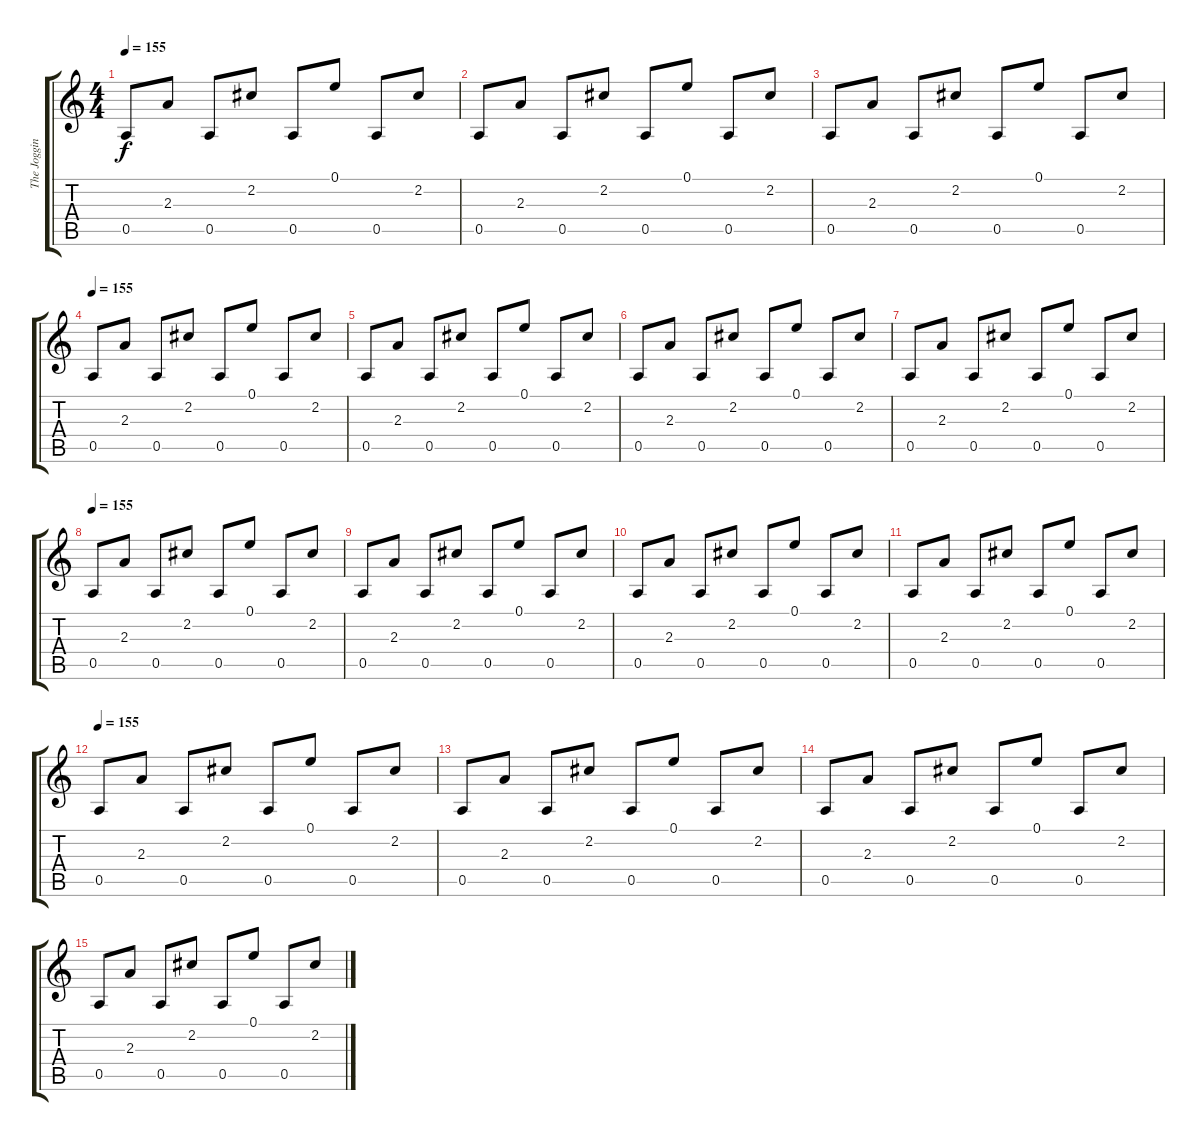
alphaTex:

\track ("The Jogging Man" "The Joggin") {instrument acousticguitarnylon}
\staff {score tabs}
\tuning (E4 B3 G3 D3 A2 E2) {hide}
\ts (4 4)
\tempo 155
\clef g2
\ks c
0.5.8{dy f} 2.3.8 0.5.8 2.2.8 0.5.8 0.1.8 0.5.8 2.2.8 |
0.5.8 2.3.8 0.5.8 2.2.8 0.5.8 0.1.8 0.5.8 2.2.8 |
0.5.8 2.3.8 0.5.8 2.2.8 0.5.8 0.1.8 0.5.8 2.2.8 |
\tempo 155
0.5.8 2.3.8 0.5.8 2.2.8 0.5.8 0.1.8 0.5.8 2.2.8 |
0.5.8 2.3.8 0.5.8 2.2.8 0.5.8 0.1.8 0.5.8 2.2.8 |
0.5.8 2.3.8 0.5.8 2.2.8 0.5.8 0.1.8 0.5.8 2.2.8 |
0.5.8 2.3.8 0.5.8 2.2.8 0.5.8 0.1.8 0.5.8 2.2.8 |
\tempo 155
0.5.8 2.3.8 0.5.8 2.2.8 0.5.8 0.1.8 0.5.8 2.2.8 |
0.5.8 2.3.8 0.5.8 2.2.8 0.5.8 0.1.8 0.5.8 2.2.8 |
0.5.8 2.3.8 0.5.8 2.2.8 0.5.8 0.1.8 0.5.8 2.2.8 |
0.5.8 2.3.8 0.5.8 2.2.8 0.5.8 0.1.8 0.5.8 2.2.8 |
\tempo 155
0.5.8 2.3.8 0.5.8 2.2.8 0.5.8 0.1.8 0.5.8 2.2.8 |
0.5.8 2.3.8 0.5.8 2.2.8 0.5.8 0.1.8 0.5.8 2.2.8 |
0.5.8 2.3.8 0.5.8 2.2.8 0.5.8 0.1.8 0.5.8 2.2.8 |
0.5.8 2.3.8 0.5.8 2.2.8 0.5.8 0.1.8 0.5.8 2.2.8
